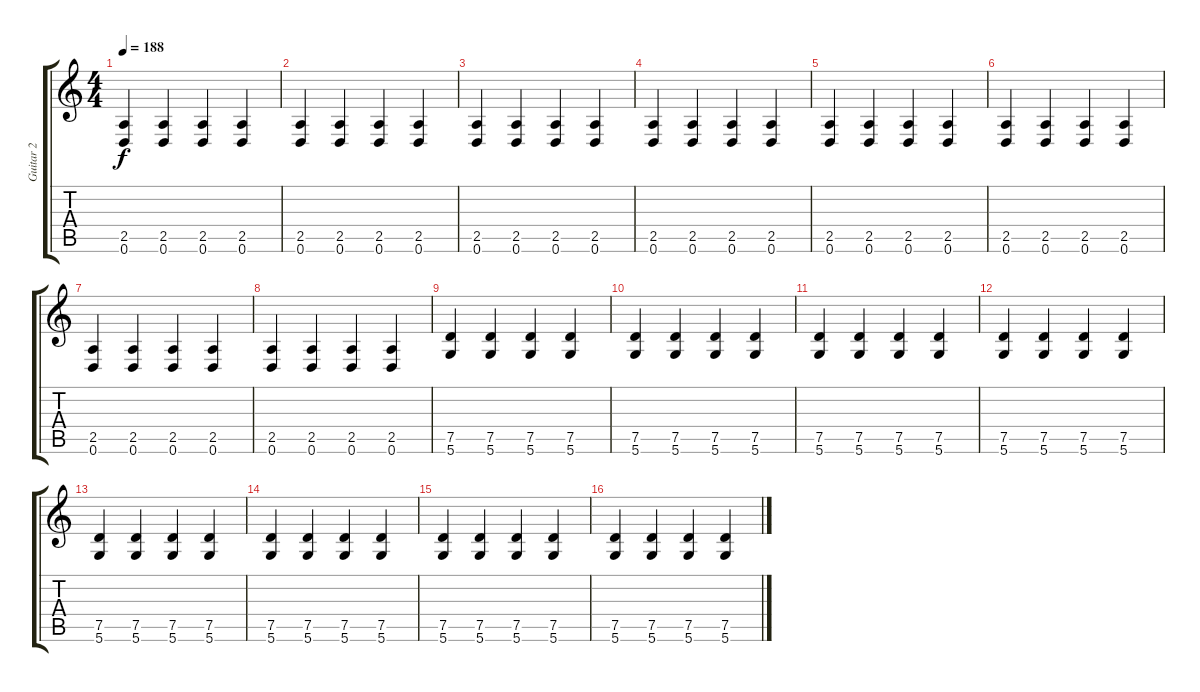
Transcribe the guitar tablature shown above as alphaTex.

\track ("Guitar 2" "Guitar 2") {instrument overdrivenguitar}
\staff {score tabs}
\tuning (D4 A3 F3 C3 G2 D2) {hide}
\ts (4 4)
\tempo 188
\clef g2
\ks c
(2.5 0.6).4{dy f} (2.5 0.6).4 (2.5 0.6).4 (2.5 0.6).4 |
(2.5 0.6).4 (2.5 0.6).4 (2.5 0.6).4 (2.5 0.6).4 |
(2.5 0.6).4 (2.5 0.6).4 (2.5 0.6).4 (2.5 0.6).4 |
(2.5 0.6).4 (2.5 0.6).4 (2.5 0.6).4 (2.5 0.6).4 |
(2.5 0.6).4 (2.5 0.6).4 (2.5 0.6).4 (2.5 0.6).4 |
(2.5 0.6).4 (2.5 0.6).4 (2.5 0.6).4 (2.5 0.6).4 |
(2.5 0.6).4 (2.5 0.6).4 (2.5 0.6).4 (2.5 0.6).4 |
(2.5 0.6).4 (2.5 0.6).4 (2.5 0.6).4 (2.5 0.6).4 |
(7.5 5.6).4 (7.5 5.6).4 (7.5 5.6).4 (7.5 5.6).4 |
(7.5 5.6).4 (7.5 5.6).4 (7.5 5.6).4 (7.5 5.6).4 |
(7.5 5.6).4 (7.5 5.6).4 (7.5 5.6).4 (7.5 5.6).4 |
(7.5 5.6).4 (7.5 5.6).4 (7.5 5.6).4 (7.5 5.6).4 |
(7.5 5.6).4 (7.5 5.6).4 (7.5 5.6).4 (7.5 5.6).4 |
(7.5 5.6).4 (7.5 5.6).4 (7.5 5.6).4 (7.5 5.6).4 |
(7.5 5.6).4 (7.5 5.6).4 (7.5 5.6).4 (7.5 5.6).4 |
(7.5 5.6).4 (7.5 5.6).4 (7.5 5.6).4 (7.5 5.6).4
